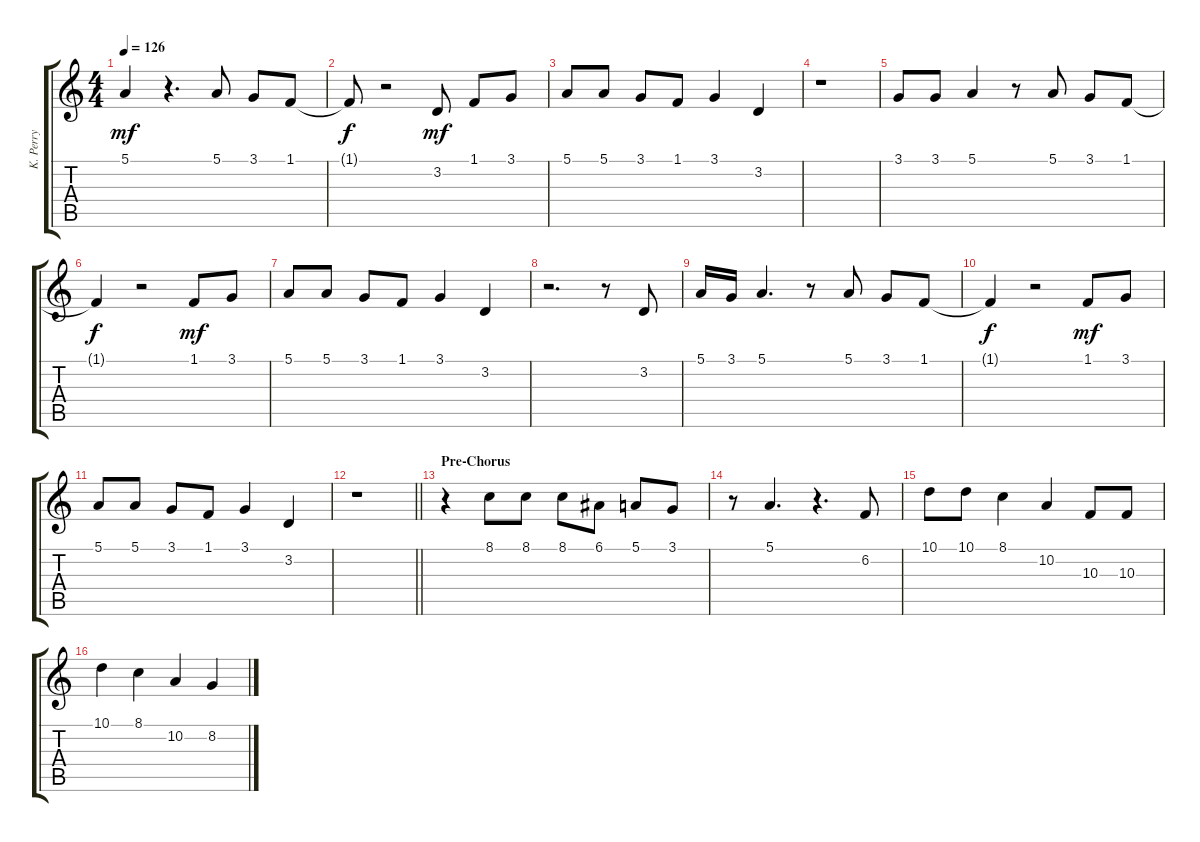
\track ("K. Perry" "K. Perry") {instrument lead1square}
\staff {score tabs}
\tuning (E4 B3 G3 D3 A2 E2) {hide}
\ts (4 4)
\tempo 126
\clef g2
\ks c
5.1.4{dy mf} r.4{d} 5.1.8 3.1.8 1.1.8 |
1.1{t}.8{dy f} r.2 3.2.8{dy mf} 1.1.8 3.1.8 |
5.1.8 5.1.8 3.1.8 1.1.8 3.1.4 3.2.4 |
r.1 |
3.1.8 3.1.8 5.1.4 r.8 5.1.8 3.1.8 1.1.8 |
1.1{t}.4{dy f} r.2 1.1.8{dy mf} 3.1.8 |
5.1.8 5.1.8 3.1.8 1.1.8 3.1.4 3.2.4 |
r.2{d} r.8 3.2.8 |
5.1.16 3.1.16 5.1.4{d} r.8 5.1.8 3.1.8 1.1.8 |
1.1{t}.4{dy f} r.2 1.1.8{dy mf} 3.1.8 |
5.1.8 5.1.8 3.1.8 1.1.8 3.1.4 3.2.4 |
\barLineRight lightlight
r.1 |
\section ("" "Pre-Chorus ")
r.4 8.1.8 8.1.8 8.1.8 6.1.8 5.1.8 3.1.8 |
r.8 5.1.4{d} r.4{d} 6.2.8 |
10.1.8 10.1.8 8.1.4 10.2.4 10.3.8 10.3.8 |
10.1.4 8.1.4 10.2.4 8.2.4
